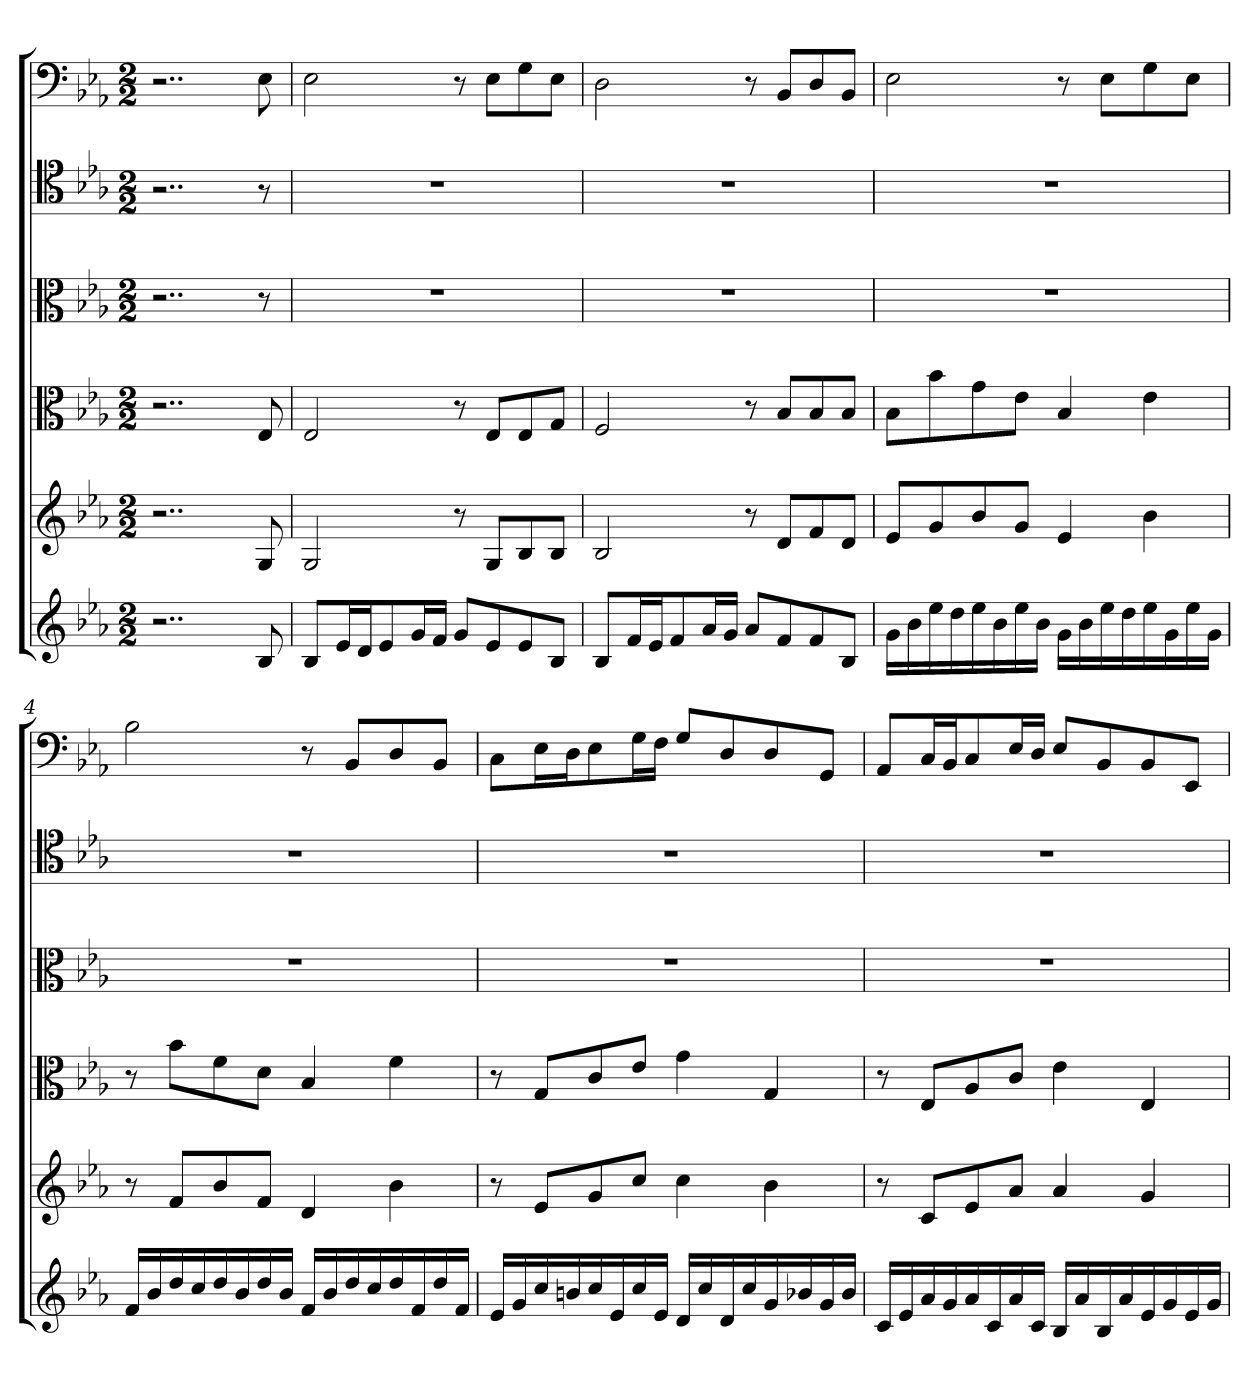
**kern	**kern	**kern	**kern	**kern	**kern
*part6	*part5	*part4	*part3	*part2	*part1
*staff6	*staff5	*staff4	*staff3	*staff2	*staff1
*	*	*clefC3	*clefC3	*clefC4	*clefF4
*k[b-e-a-]	*k[b-e-a-]	*k[b-e-a-]	*k[b-e-a-]	*k[b-e-a-]	*k[b-e-a-]
*E-:	*E-:	*E-:	*E-:	*E-:	*E-:
*M2/2	*M2/2	*M2/2	*M2/2	*M2/2	*M2/2
=	=	=	=	=	=
2..r	2..r	2..r	2..r	2..r	2..r
8B-	8G	8E-	8r	8r	8E-
=1	=1	=1	=1	=1	=1
8B-L	2G	2E-	1r	1r	2E-
16e-L	.	.	.	.	.
16dJ	.	.	.	.	.
8e-	.	.	.	.	.
16gL	.	.	.	.	.
16fJJ	.	.	.	.	.
8gL	8r	8r	.	.	8r
8e-	8GL	8E-/L	.	.	8E-\L
8e-	8B-	8E-/	.	.	8G\
8B-J	8B-J	8G/J	.	.	8E-\J
=2	=2	=2	=2	=2	=2
8B-L	2B-	2F	1r	1r	2D
16fL	.	.	.	.	.
16e-J	.	.	.	.	.
8f	.	.	.	.	.
16a-L	.	.	.	.	.
16gJJ	.	.	.	.	.
8a-L	8r	8r	.	.	8r
8f	8dL	8B-/L	.	.	8BB-/L
8f	8f	8B-/	.	.	8D/
8B-J	8dJ	8B-/J	.	.	8BB-/J
=3	=3	=3	=3	=3	=3
16gLL	8e-L	8B-\L	1r	1r	2E-
16b-	.	.	.	.	.
16ee-	8g	8b-\	.	.	.
16dd	.	.	.	.	.
16ee-	8b-	8g\	.	.	.
16b-	.	.	.	.	.
16ee-	8gJ	8e-\J	.	.	.
16b-JJ	.	.	.	.	.
16gLL	4e-	4B-	.	.	8r
16b-	.	.	.	.	.
16ee-	.	.	.	.	8E-\L
16dd	.	.	.	.	.
16ee-	4b-	4e-	.	.	8G\
16g	.	.	.	.	.
16ee-	.	.	.	.	8E-\J
16gJJ	.	.	.	.	.
=4	=4	=4	=4	=4	=4
16fLL	8r	8r	1r	1r	2B-
16b-	.	.	.	.	.
16dd	8fL	8b-\L	.	.	.
16cc	.	.	.	.	.
16dd	8b-	8f\	.	.	.
16b-	.	.	.	.	.
16dd	8fJ	8d\J	.	.	.
16b-JJ	.	.	.	.	.
16fLL	4d	4B-	.	.	8r
16b-	.	.	.	.	.
16dd	.	.	.	.	8BB-/L
16cc	.	.	.	.	.
16dd	4b-	4f	.	.	8D/
16f	.	.	.	.	.
16dd	.	.	.	.	8BB-/J
16fJJ	.	.	.	.	.
=5	=5	=5	=5	=5	=5
16e-LL	8r	8r	1r	1r	8C\L
16g	.	.	.	.	.
16cc	8e-L	8G/L	.	.	16E-\L
16bn	.	.	.	.	16D\J
16cc	8g	8c/	.	.	8E-\
16e-	.	.	.	.	.
16cc	8ccJ	8e-/J	.	.	16G\L
16e-JJ	.	.	.	.	16F\JJ
16dLL	4cc	4g	.	.	8G/L
16cc	.	.	.	.	.
16d	.	.	.	.	8D/
16cc	.	.	.	.	.
16g	4b-	4G	.	.	8D/
16b-X	.	.	.	.	.
16g	.	.	.	.	8GG/J
16b-JJ	.	.	.	.	.
=6	=6	=6	=6	=6	=6
16cLL	8r	8r	1r	1r	8AA-/L
16e-	.	.	.	.	.
16a-	8cL	8E-/L	.	.	16C/L
16g	.	.	.	.	16BB-/J
16a-	8e-	8A-/	.	.	8C/
16c	.	.	.	.	.
16a-	8a-J	8c/J	.	.	16E-/L
16cJJ	.	.	.	.	16D/JJ
16B-LL	4a-	4e-	.	.	8E-/L
16a-	.	.	.	.	.
16B-	.	.	.	.	8BB-/
16a-	.	.	.	.	.
16e-	4g	4E-	.	.	8BB-/
16g	.	.	.	.	.
16e-	.	.	.	.	8EE-/J
16gJJ	.	.	.	.	.
=	=	=	=	=	=
*-	*-	*-	*-	*-	*-
